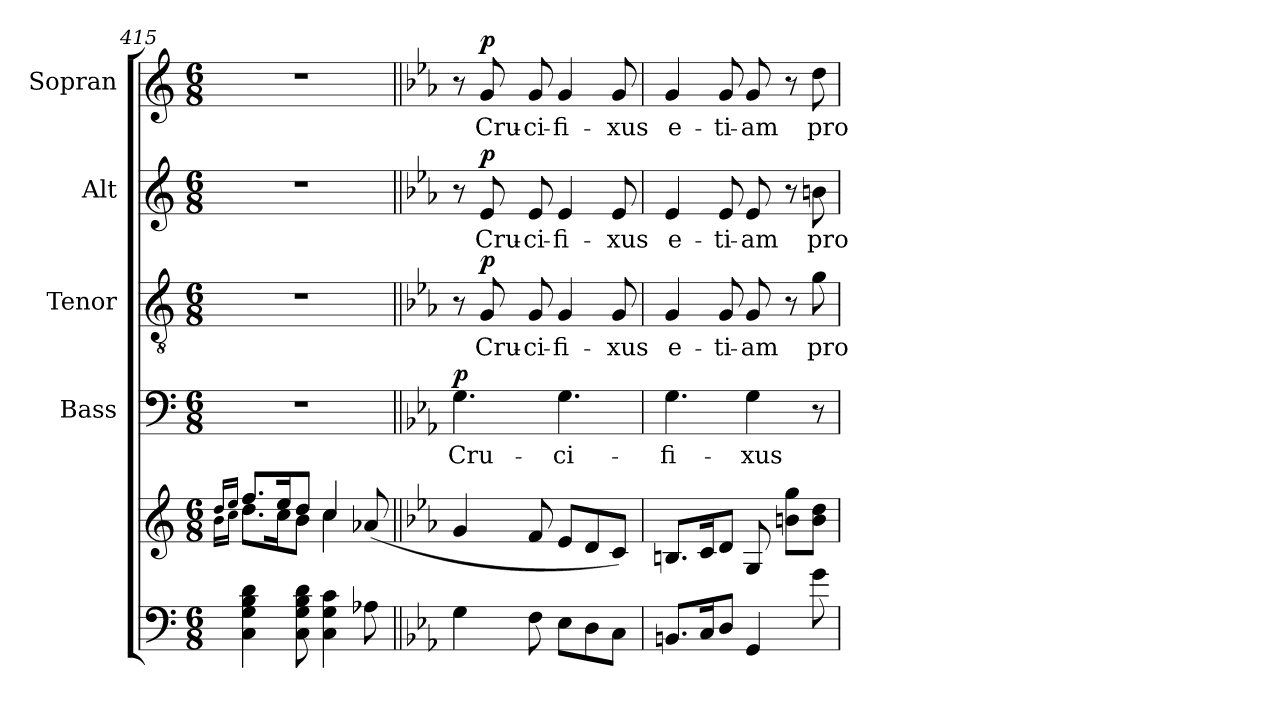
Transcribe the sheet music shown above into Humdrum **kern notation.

**kern	**kern	**kern	**text	**dynam	**kern	**text	**dynam	**kern	**text	**dynam	**kern	**text	**dynam
*part5	*part5	*part4	*part4	*part4	*part3	*part3	*part3	*part2	*part2	*part2	*part1	*part1	*part1
*staff6	*staff5	*staff4	*staff4	*staff4	*staff3	*staff3	*staff3	*staff2	*staff2	*staff2	*staff1	*staff1	*staff1
*	*	*I"Bass	*	*	*I"Tenor	*	*	*I"Alt	*	*	*I"Sopran	*	*
*	*	*I'B.	*	*	*I'T.	*	*	*I'A.	*	*	*I'S.	*	*
!!LO:PB:g=z
*clefF4	*clefG2	*clefF4	*	*	*clefGv2	*	*	*clefG2	*	*	*clefG2	*	*
*k[]	*k[]	*k[]	*	*	*k[]	*	*	*k[]	*	*	*k[]	*	*
*C:	*C:	*C:	*	*	*C:	*	*	*C:	*	*	*C:	*	*
*M6/8	*M6/8	*M6/8	*	*	*M6/8	*	*	*M6/8	*	*	*M6/8	*	*
=415	=415	=415	=415	=415	=415	=415	=415	=415	=415	=415	=415	=415	=415
*	*^	*	*	*	*	*	*	*	*	*	*	*	*
.	16qdd/LL	16qb\LL	.	.	.	.	.	.	.	.	.	.	.	.
.	16qee/JJ	16qcc\JJ	.	.	.	.	.	.	.	.	.	.	.	.
4C\ 4G\ 4B\ 4d\	8.ff/L	8.dd\L	2.r	.	.	2.r	.	.	2.r	.	.	2.r	.	.
.	16ee/k	16cc\k	.	.	.	.	.	.	.	.	.	.	.	.
8C\ 8G\ 8B\ 8d\	8dd/J	8b\J	.	.	.	.	.	.	.	.	.	.	.	.
4C\ 4G\ 4c\	4cc/	4cc\	.	.	.	.	.	.	.	.	.	.	.	.
8A-X\	(8a-X/	8ryy	.	.	.	.	.	.	.	.	.	.	.	.
*	*v	*v	*	*	*	*	*	*	*	*	*	*	*	*
=416||	=416||	=416||	=416||	=416||	=416||	=416||	=416||	=416||	=416||	=416||	=416||	=416||	=416||
*k[b-e-a-]	*k[b-e-a-]	*k[b-e-a-]	*	*	*k[b-e-a-]	*	*	*k[b-e-a-]	*	*	*k[b-e-a-]	*	*
*E-:	*E-:	*E-:	*	*	*E-:	*	*	*E-:	*	*	*E-:	*	*
*	*^	*	*	*	*	*	*	*	*	*	*	*	*
!	!	!	!	!LO:LY:b	!LO:DY:a	!	!	!	!	!	!	!	!	!
*	*v	*v	*	*	*	*	*	*	*	*	*	*	*	*
4G\	4g/	4.G\	Cru-	p	8r	.	.	8r	.	.	8r	.	.
!	!	!	!	!	!	!LO:LY:b	!LO:DY:a	!	!LO:LY:b	!LO:DY:a	!	!LO:LY:b	!LO:DY:a
.	.	.	.	.	8G/	Cru-	p	8e-/	Cru-	p	8g/	Cru-	p
!	!	!	!	!	!	!LO:LY:b	!	!	!LO:LY:b	!	!	!LO:LY:b	!
8F\	8f/	.	.	.	8G/	-ci-	.	8e-/	-ci-	.	8g/	-ci-	.
!	!	!	!LO:LY:b	!	!	!LO:LY:b	!	!	!LO:LY:b	!	!	!LO:LY:b	!
8E-\L	8e-/L	4.G\	-ci-	.	4G/	-fi-	.	4e-/	-fi-	.	4g/	-fi-	.
8D\	8d/	.	.	.	.	.	.	.	.	.	.	.	.
!	!	!	!	!	!	!LO:LY:b	!	!	!LO:LY:b	!	!	!LO:LY:b	!
8C\J	8c/J)	.	.	.	8G/	-xus	.	8e-/	-xus	.	8g/	-xus	.
=417	=417	=417	=417	=417	=417	=417	=417	=417	=417	=417	=417	=417	=417
!	!	!	!LO:LY:b	!	!	!LO:LY:b	!	!	!LO:LY:b	!	!	!LO:LY:b	!
8.BBn/L	8.Bn/L	4.G\	-fi-	.	4G/	e-	.	4e-/	e-	.	4g/	e-	.
16C/k	16c/k	.	.	.	.	.	.	.	.	.	.	.	.
!	!	!	!	!	!	!LO:LY:b	!	!	!LO:LY:b	!	!	!LO:LY:b	!
8D/J	8d/J	.	.	.	8G/	-ti-	.	8e-/	-ti-	.	8g/	-ti-	.
!	!	!	!LO:LY:b	!	!	!LO:LY:b	!	!	!LO:LY:b	!	!	!LO:LY:b	!
4GG/	8G/	4G\	-xus	.	8G/	-am	.	8e-/	-am	.	8g/	-am	.
.	8bn\ 8gg\L	.	.	.	8r	.	.	8r	.	.	8r	.	.
!	!	!	!	!	!	!LO:LY:b	!	!	!LO:LY:b	!	!	!LO:LY:b	!
8g\	8b\ 8dd\J	8r	.	.	8g\	pro	.	8bn\	pro	.	8dd\	pro	.
=	=	=	=	=	=	=	=	=	=	=	=	=	=
*-	*-	*-	*-	*-	*-	*-	*-	*-	*-	*-	*-	*-	*-
